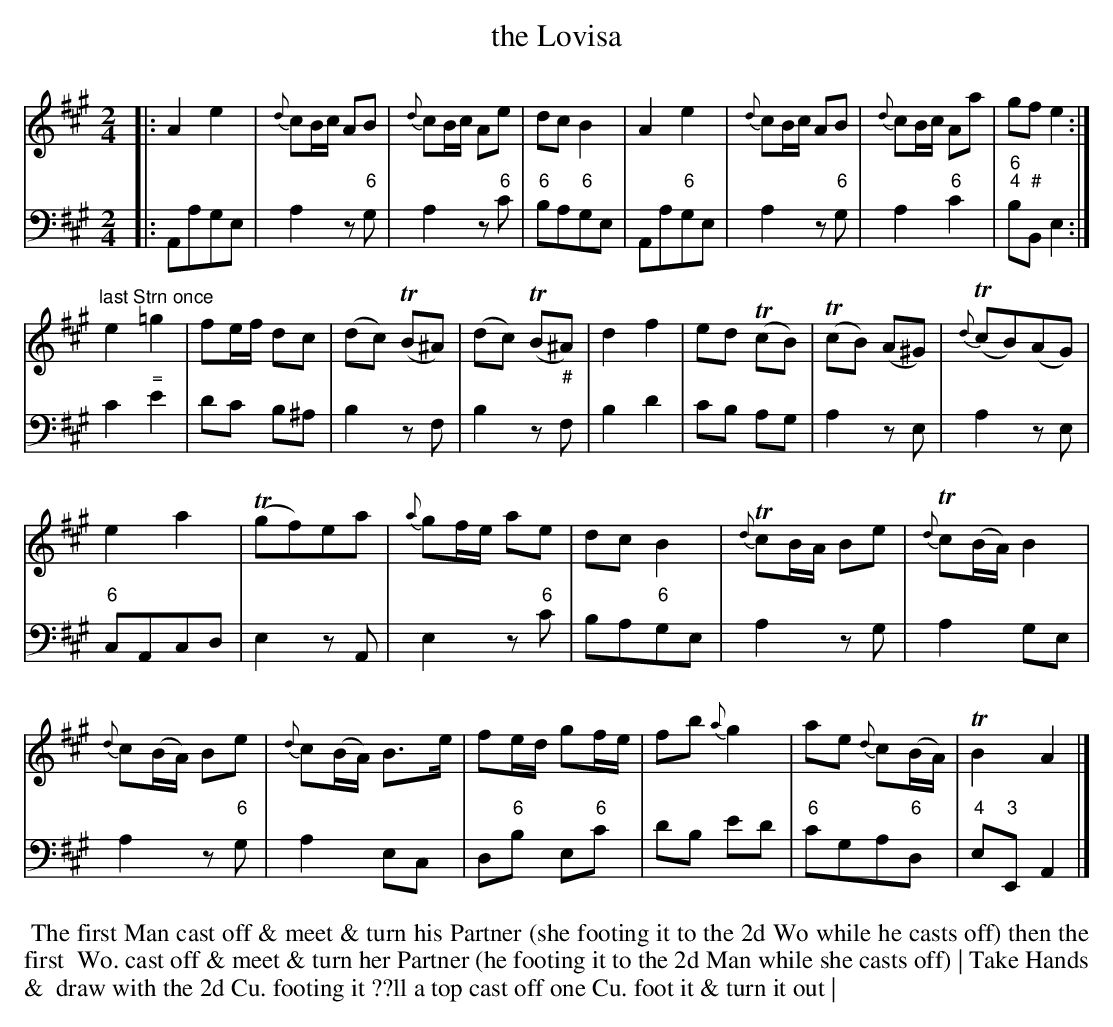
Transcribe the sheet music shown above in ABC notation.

X:1
T: the Lovisa
M: 2/4
L: 1/16
K: A
V: 1 staves=2
|:\
A4 e4 | {d}c2Bc A2B2 | {d}c2Bc A2e2 | d2c2 B4 |\
A4 e4 | {d}c2Bc A2B2 | {d}c2Bc A2a2 | g2f2 e4 :|
"last Strn once"\
e4 =g4 | f2ef d2c2 | (d2c2) (TB2^A2) | (d2c2) (TB2^A2) |\
d4 f4 | e2d2 (Tc2B2) | (Tc2B2) (A2^G2) | {d}(Tc2B2)(A2G2) |
e4 a4 | (Tg2f2)e2a2 | {a}g2fe a2e2 | d2c2 B4 |\
{d}Tc2BA B2e2 | {d}Tc2(BA) B4 |
{d}c2(BA) B2e2 | {d}c2(BA) B3e |\
f2ed g2fe | f2b2 {a}g4 | a2e2 {d}c2(BA) | TB4 A4 |]
V: 2 clef=bass middle=d
|:\
A2a2g2e2 | a4 z2"6"g2 | a4 z2"6"c'2 | "6"b2a2"6"g2e2 |\
A2a2"6"g2e2 | a4 z2"6"g2 | a4 "6"c'4 | "6;4"b2"#"B2 e4 :|\
c'4 "="e'4 | d'2c'2 b2^a2 | b4 z2f2 | b4 z2"#"f2 |\
b4 d'4 | c'2b2 a2g2 |
a4 z2e2 | a4 z2e2 |\
"6"c2A2c2d2 | e4 z2A2 | e4 z2"6"c'2 | b2a2"6"g2e2 |\
a4 z2g2 | a4 g2e2 | a4 z2"6"g2 | a4 e2c2 |\
d2"6"b2 e2"6"c'2 | d'2b2 e'2d'2 | "6"c'2g2a2"6"d2 | "4"e2"3"E2 A4 |]
